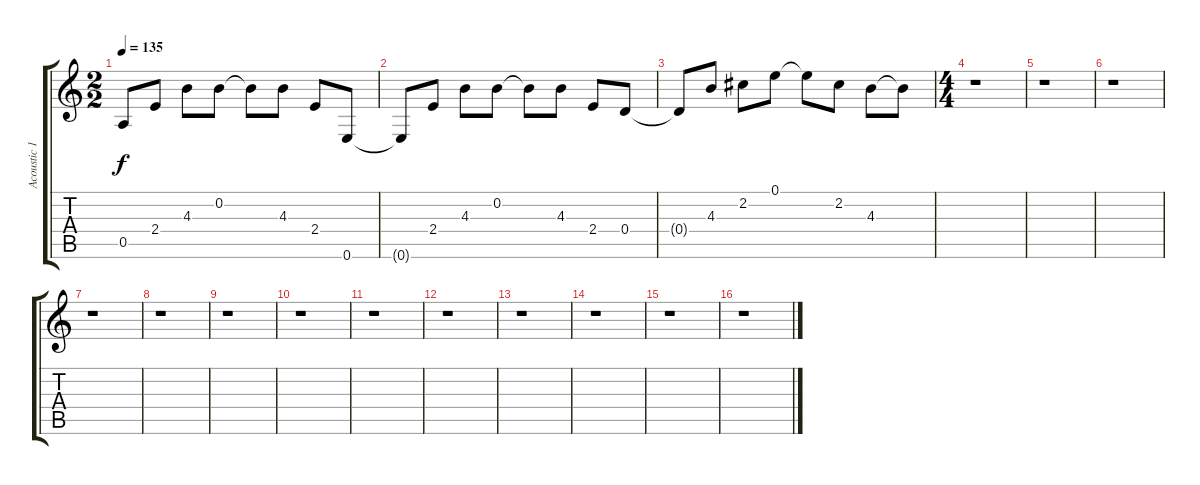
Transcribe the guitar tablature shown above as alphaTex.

\track ("Acoustic 1" "Acoustic 1") {instrument acousticguitarsteel}
\staff {score tabs}
\tuning (E4 B3 G3 D3 A2 E2) {hide}
\ts (2 2)
\tempo 135
\clef g2
\ks c
0.5{t}.8{dy f} 2.4.8 4.3.8 0.2.8 0.2{t}.8 4.3.8 2.4.8 0.6.8 |
0.6{t}.8 2.4.8 4.3.8 0.2.8 0.2{t}.8 4.3.8 2.4.8 0.4.8 |
0.4{t}.8 4.3.8 2.2.8 0.1.8 0.1{t}.8 2.2.8 4.3.8 4.3{t}.8 |
\ts (4 4)
r.1 |
r.1 |
r.1 |
r.1 |
r.1 |
r.1 |
r.1 |
r.1 |
r.1 |
r.1 |
r.1 |
r.1 |
r.1
